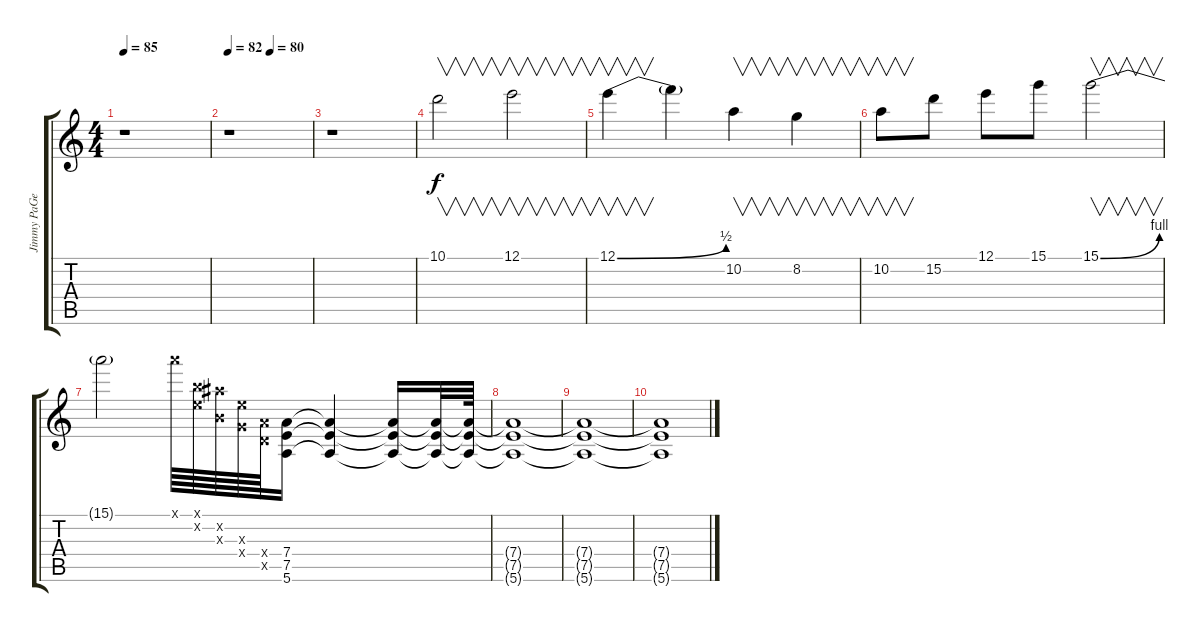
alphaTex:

\track ("Jimmy PaGe ( Rítmica )" "Jimmy PaGe") {instrument acousticguitarnylon}
\staff {score tabs}
\tuning (E4 B3 G3 D3 A2 E2) {hide}
\ts (4 4)
\tempo 85
\clef g2
\ks c
r.1{dy f} |
\tempo 82
\tempo (80 0.5)
r.1 |
r.1 |
10.1.2{v volume 16 instrument overdrivenguitar} 12.1.2{v} |
12.1{be (bend 0 0 60 2)}.4{v} 12.1{t}.4 10.2.4{v} 8.2.4{v} |
10.2.8{v} 15.2.8 12.1.8 15.1.8 15.1{be (bend 0 0 60 4)}.2{v} |
15.1{t}.2 17.1{x}.64 (0.1{x} 12.2{x}).64 (0.2{x} 15.3{x}).64 (0.3{x} 14.4{x}).64 (0.4{x} 12.5{x}).64 (7.4 7.5 5.6).16 (7.4{t} 7.5{t} 5.6{t}).4 (7.4{t} 7.5{t} 5.6{t}).16 (7.4{t} 7.5{t} 5.6{t}).32 (7.4{t} 7.5{t} 5.6{t}).64{volume 11} |
(7.4{t} 7.5{t} 5.6{t}).1{volume 10} |
(7.4{t} 7.5{t} 5.6{t}).1{volume 8} |
(7.4{t} 7.5{t} 5.6{t}).1{volume 7}
